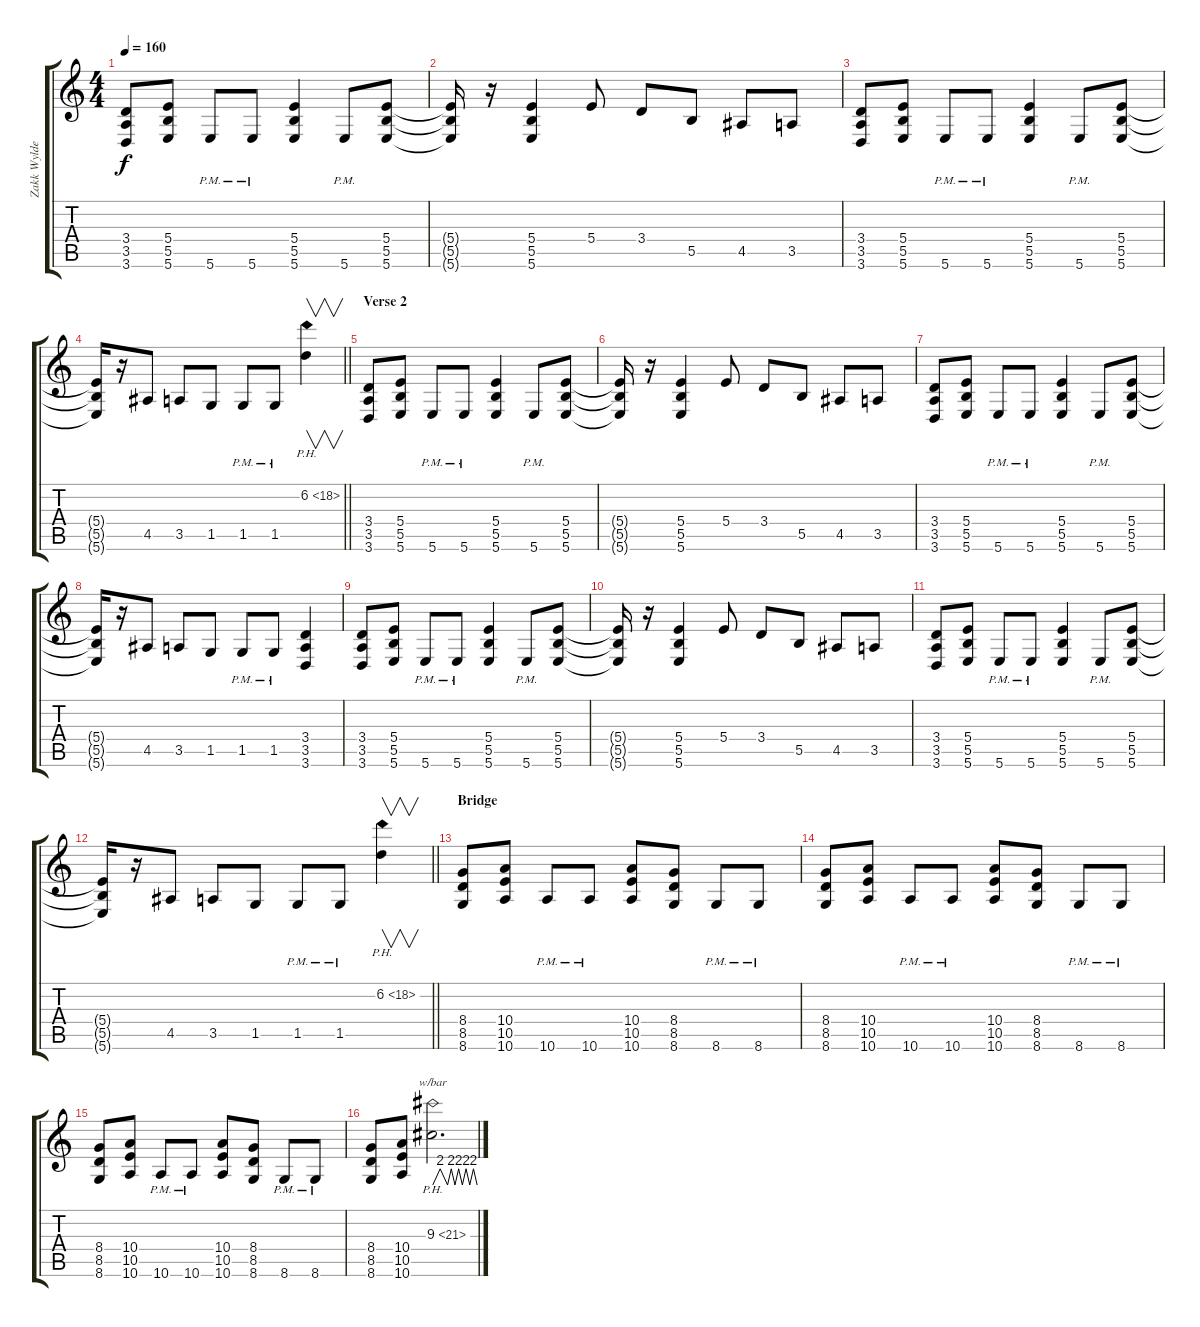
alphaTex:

\track ("Zakk Wylde" "Zakk Wylde") {instrument overdrivenguitar}
\staff {score tabs}
\tuning (Db4 Ab3 E3 B2 Gb2 B1) {hide}
\ts (4 4)
\tempo 160
\clef g2
\ks c
(3.4 3.5 3.6).8{dy f} (5.4 5.5 5.6).8 5.6{pm}.8 5.6{pm}.8 (5.4 5.5 5.6).4 5.6{pm}.8 (5.4 5.5 5.6).8 |
(5.4{t} 5.5{t} 5.6{t}).16 r.16 (5.4 5.5 5.6).4 5.4.8 3.4.8 5.5.8 4.5.8 3.5.8 |
(3.4 3.5 3.6).8 (5.4 5.5 5.6).8 5.6{pm}.8 5.6{pm}.8 (5.4 5.5 5.6).4 5.6{pm}.8 (5.4 5.5 5.6).8 |
\barLineRight lightlight
(5.4{t} 5.5{t} 5.6{t}).16 r.16 4.5.8 3.5.8 1.5.8 1.5{pm}.8 1.5{pm}.8 6.2{ph 12}.4{v} |
\section ("" "Verse 2")
(3.4 3.5 3.6).8 (5.4 5.5 5.6).8 5.6{pm}.8 5.6{pm}.8 (5.4 5.5 5.6).4 5.6{pm}.8 (5.4 5.5 5.6).8 |
(5.4{t} 5.5{t} 5.6{t}).16 r.16 (5.4 5.5 5.6).4 5.4.8 3.4.8 5.5.8 4.5.8 3.5.8 |
(3.4 3.5 3.6).8 (5.4 5.5 5.6).8 5.6{pm}.8 5.6{pm}.8 (5.4 5.5 5.6).4 5.6{pm}.8 (5.4 5.5 5.6).8 |
(5.4{t} 5.5{t} 5.6{t}).16 r.16 4.5.8 3.5.8 1.5.8 1.5{pm}.8 1.5{pm}.8 (3.4 3.5 3.6).4 |
(3.4 3.5 3.6).8 (5.4 5.5 5.6).8 5.6{pm}.8 5.6{pm}.8 (5.4 5.5 5.6).4 5.6{pm}.8 (5.4 5.5 5.6).8 |
(5.4{t} 5.5{t} 5.6{t}).16 r.16 (5.4 5.5 5.6).4 5.4.8 3.4.8 5.5.8 4.5.8 3.5.8 |
(3.4 3.5 3.6).8 (5.4 5.5 5.6).8 5.6{pm}.8 5.6{pm}.8 (5.4 5.5 5.6).4 5.6{pm}.8 (5.4 5.5 5.6).8 |
\barLineRight lightlight
(5.4{t} 5.5{t} 5.6{t}).16 r.16 4.5.8 3.5.8 1.5.8 1.5{pm}.8 1.5{pm}.8 6.2{ph 12}.4{v} |
\section ("" "Bridge")
(8.4 8.5 8.6).8 (10.4 10.5 10.6).8 10.6{pm}.8 10.6{pm}.8 (10.4 10.5 10.6).8 (8.4 8.5 8.6).8 8.6{pm}.8 8.6{pm}.8 |
(8.4 8.5 8.6).8 (10.4 10.5 10.6).8 10.6{pm}.8 10.6{pm}.8 (10.4 10.5 10.6).8 (8.4 8.5 8.6).8 8.6{pm}.8 8.6{pm}.8 |
(8.4 8.5 8.6).8 (10.4 10.5 10.6).8 10.6{pm}.8 10.6{pm}.8 (10.4 10.5 10.6).8 (8.4 8.5 8.6).8 8.6{pm}.8 8.6{pm}.8 |
(8.4 8.5 8.6).8 (10.4 10.5 10.6).8 9.3{ph 12}.2{d tbe (custom default 0 0 10 8 20 0 25 8 30 0 35 8 40 0 45 8 50 0 55 8 60 0)}
